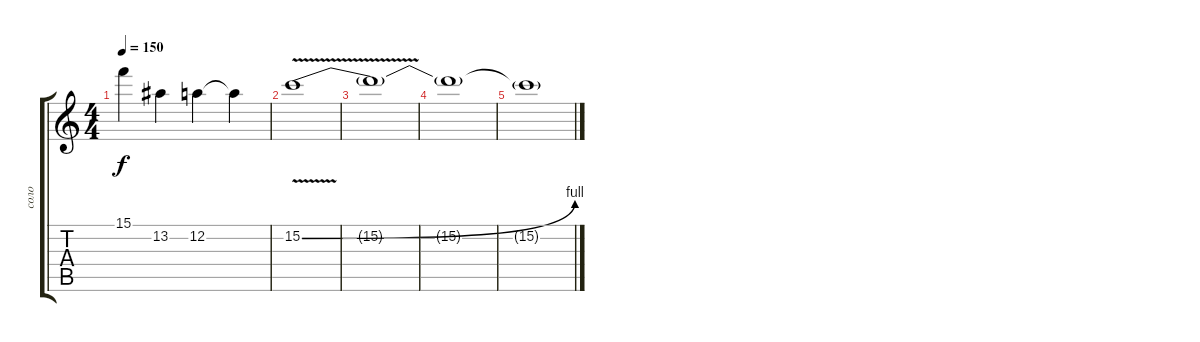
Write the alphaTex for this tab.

\track ("соло" "соло") {instrument distortionguitar}
\staff {score tabs}
\tuning (D4 A3 F3 C3 G2 D2) {hide}
\ts (4 4)
\tempo 150
\clef g2
\ks c
15.1.4{dy f} 13.2.4 12.2.4 12.2{t}.4 |
15.2{be (bend 0 0 60 4) v}.1 |
15.2{t}.1 |
15.2{t}.1 |
15.2{t}.1
